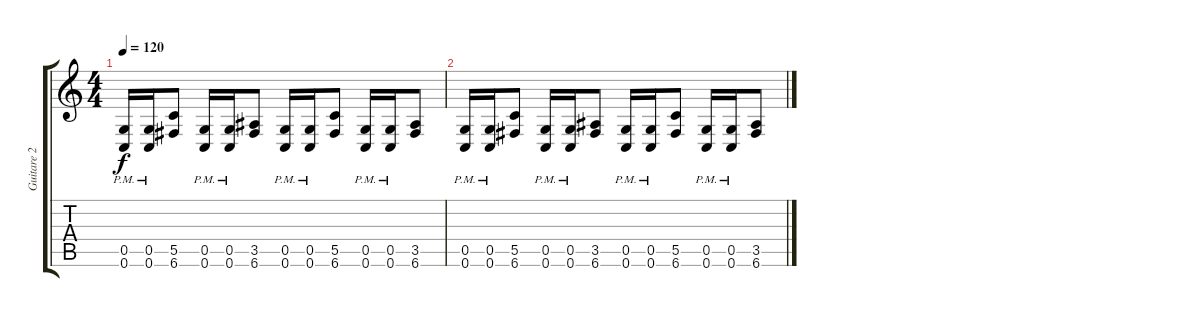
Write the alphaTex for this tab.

\track ("Guitare 2" "Guitare 2") {instrument distortionguitar}
\staff {score tabs}
\tuning (D4 A3 F3 C3 G2 C2) {hide}
\ts (4 4)
\tempo 120
\clef g2
\ks c
(0.5{pm} 0.6{pm}).16{dy f} (0.5{pm} 0.6{pm}).16 (5.5 6.6).8 (0.5{pm} 0.6{pm}).16 (0.5{pm} 0.6{pm}).16 (3.5 6.6).8 (0.5{pm} 0.6{pm}).16 (0.5{pm} 0.6{pm}).16 (5.5 6.6).8 (0.5{pm} 0.6{pm}).16 (0.5{pm} 0.6{pm}).16 (3.5 6.6).8 |
(0.5{pm} 0.6{pm}).16 (0.5{pm} 0.6{pm}).16 (5.5 6.6).8 (0.5{pm} 0.6{pm}).16 (0.5{pm} 0.6{pm}).16 (3.5 6.6).8 (0.5{pm} 0.6{pm}).16 (0.5{pm} 0.6{pm}).16 (5.5 6.6).8 (0.5{pm} 0.6{pm}).16 (0.5{pm} 0.6{pm}).16 (3.5 6.6).8
